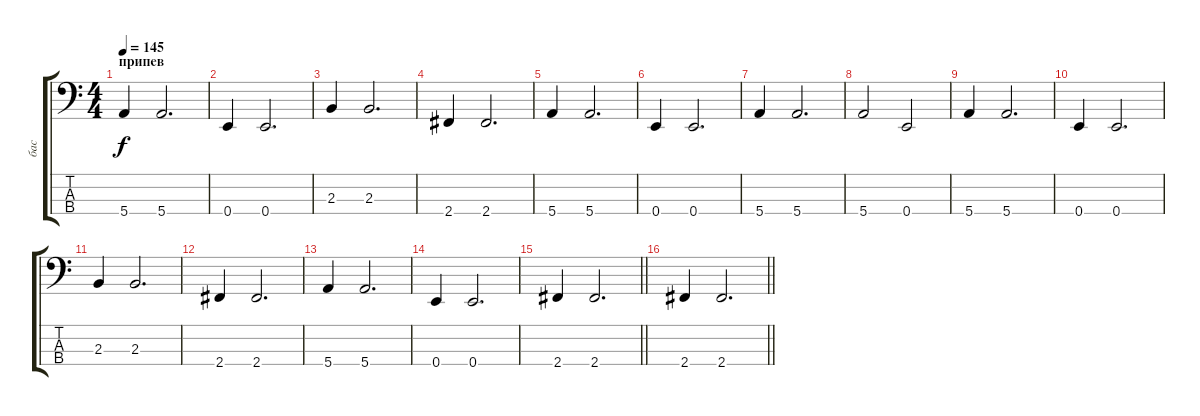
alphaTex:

\track ("бас" "бас") {instrument electricbassfinger}
\staff {score tabs}
\tuning (G2 D2 A1 E1) {hide}
\ts (4 4)
\section ("" "припев")
\tempo 145
\clef f4
\ks c
5.4.4{dy f} 5.4.2{d} |
0.4.4 0.4.2{d} |
2.3.4 2.3.2{d} |
2.4.4 2.4.2{d} |
5.4.4 5.4.2{d} |
0.4.4 0.4.2{d} |
5.4.4 5.4.2{d} |
5.4.2 0.4.2 |
5.4.4 5.4.2{d} |
0.4.4 0.4.2{d} |
2.3.4 2.3.2{d} |
2.4.4 2.4.2{d} |
5.4.4 5.4.2{d} |
0.4.4 0.4.2{d} |
\barLineRight lightlight
2.4.4 2.4.2{d} |
\barLineRight lightlight
2.4.4 2.4.2{d}
